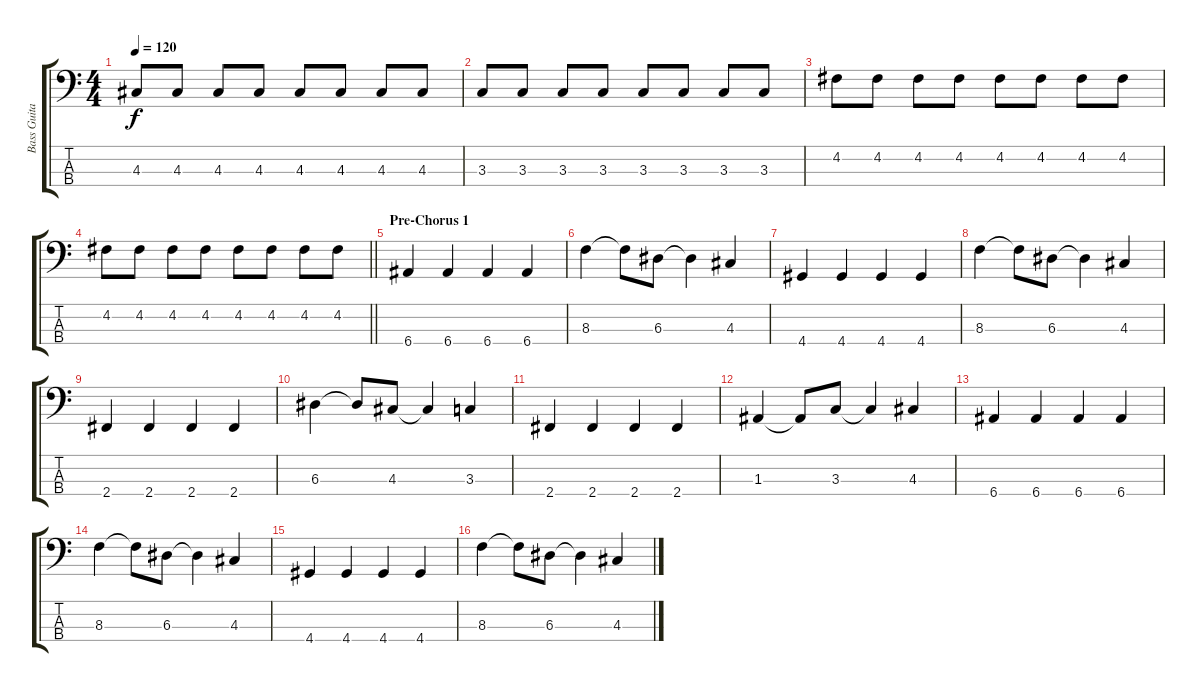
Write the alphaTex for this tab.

\track ("Bass Guitar" "Bass Guita") {instrument electricbassfinger}
\staff {score tabs}
\tuning (G2 D2 A1 E1) {hide}
\ts (4 4)
\tempo 120
\clef f4
\ks c
4.3.8{dy f} 4.3.8 4.3.8 4.3.8 4.3.8 4.3.8 4.3.8 4.3.8 |
3.3.8 3.3.8 3.3.8 3.3.8 3.3.8 3.3.8 3.3.8 3.3.8 |
4.2.8 4.2.8 4.2.8 4.2.8 4.2.8 4.2.8 4.2.8 4.2.8 |
\barLineRight lightlight
4.2.8 4.2.8 4.2.8 4.2.8 4.2.8 4.2.8 4.2.8 4.2.8 |
\section ("" "Pre-Chorus 1")
6.4.4 6.4.4 6.4.4 6.4.4 |
8.3.4 8.3{t}.8 6.3.8 6.3{t}.4 4.3.4 |
4.4.4 4.4.4 4.4.4 4.4.4 |
8.3.4 8.3{t}.8 6.3.8 6.3{t}.4 4.3.4 |
2.4.4 2.4.4 2.4.4 2.4.4 |
6.3.4 6.3{t}.8 4.3.8 4.3{t}.4 3.3.4 |
2.4.4 2.4.4 2.4.4 2.4.4 |
1.3.4 1.3{t}.8 3.3.8 3.3{t}.4 4.3.4 |
6.4.4 6.4.4 6.4.4 6.4.4 |
8.3.4 8.3{t}.8 6.3.8 6.3{t}.4 4.3.4 |
4.4.4 4.4.4 4.4.4 4.4.4 |
8.3.4 8.3{t}.8 6.3.8 6.3{t}.4 4.3.4
